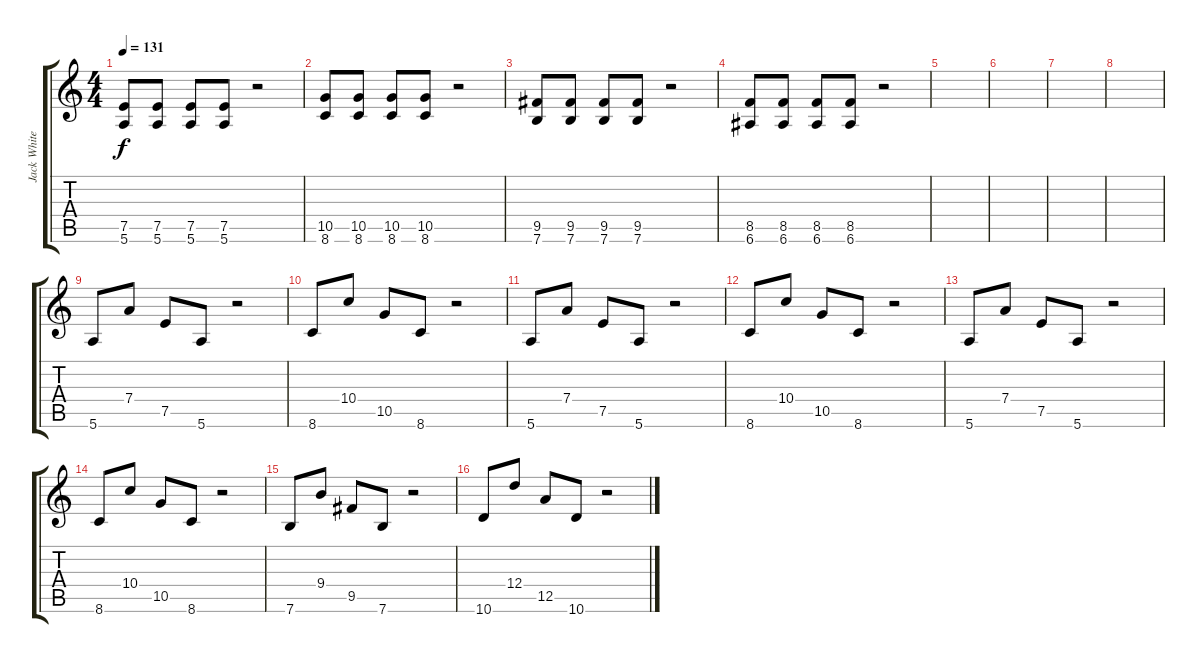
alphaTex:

\track ("Jack White" "Jack White") {instrument electricguitarclean}
\staff {score tabs}
\tuning (E4 B3 G3 D3 A2 E2) {hide}
\ts (4 4)
\tempo 131
\clef g2
\ks c
(7.5 5.6).8{dy f} (7.5 5.6).8 (7.5 5.6).8 (7.5 5.6).8 r.2 |
(10.5 8.6).8 (10.5 8.6).8 (10.5 8.6).8 (10.5 8.6).8 r.2 |
(9.5 7.6).8 (9.5 7.6).8 (9.5 7.6).8 (9.5 7.6).8 r.2 |
(8.5 6.6).8 (8.5 6.6).8 (8.5 6.6).8 (8.5 6.6).8 r.2 |
|
|
|
|
5.6.8{instrument electricguitarclean} 7.4.8 7.5.8 5.6.8 r.2 |
8.6.8 10.4.8 10.5.8 8.6.8 r.2 |
5.6.8 7.4.8 7.5.8 5.6.8 r.2 |
8.6.8 10.4.8 10.5.8 8.6.8 r.2 |
5.6.8 7.4.8 7.5.8 5.6.8 r.2 |
8.6.8 10.4.8 10.5.8 8.6.8 r.2 |
7.6.8 9.4.8 9.5.8 7.6.8 r.2 |
10.6.8 12.4.8 12.5.8 10.6.8 r.2
